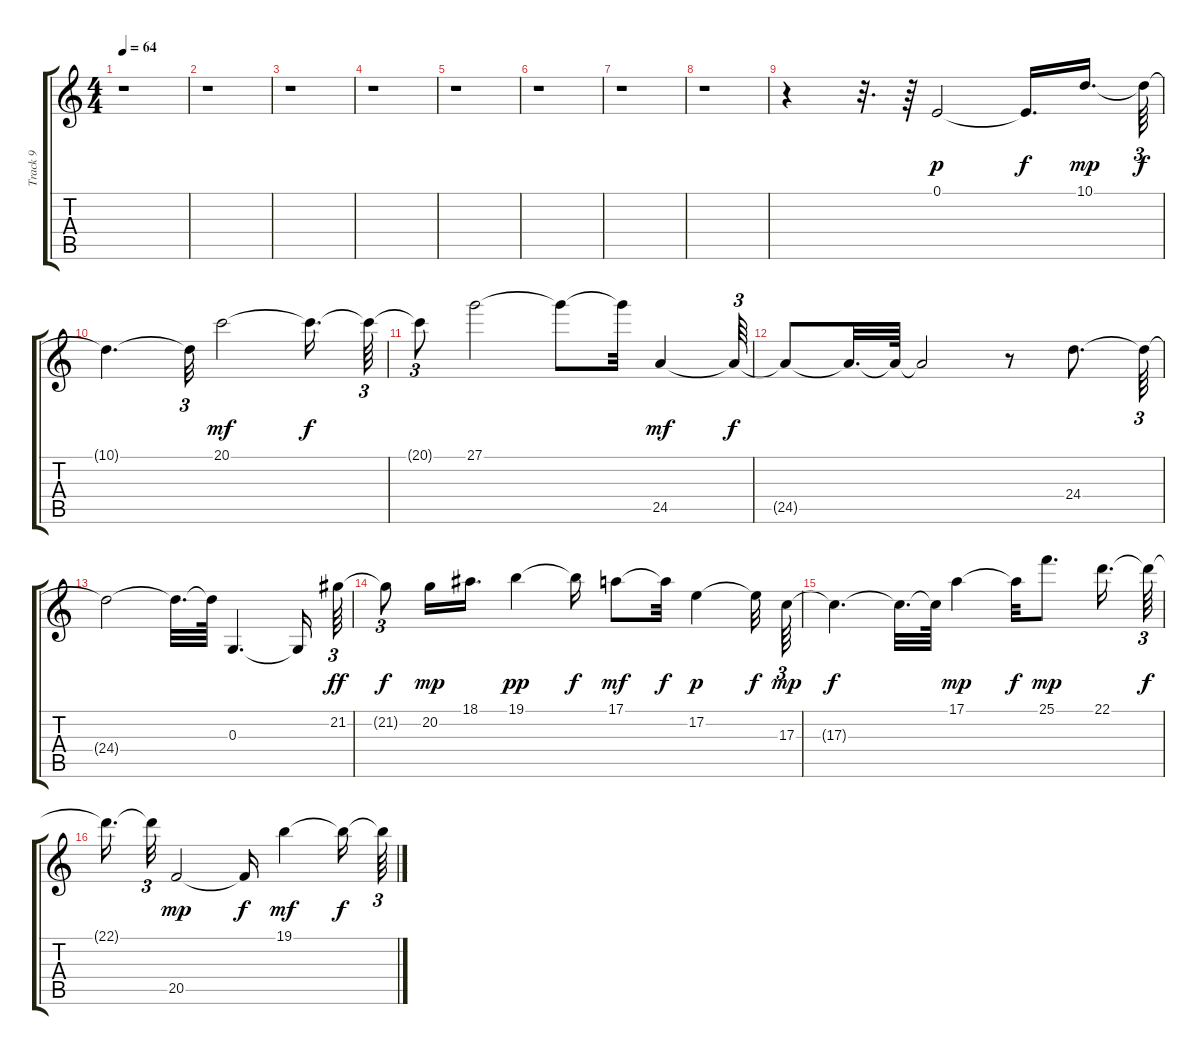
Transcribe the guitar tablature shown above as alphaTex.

\track ("Track 9" "Track 9") {instrument seashore}
\staff {score tabs}
\tuning (E4 B3 G3 D3 A2 E2) {hide}
\ts (4 4)
\tempo 64
\clef g2
\ks c
r.1{dy f} |
r.1 |
r.1 |
r.1 |
r.1 |
r.1 |
r.1 |
r.1 |
r.4 r.32{d} r.64 0.1.2{dy p} 0.1{t}.16{d dy f} 10.1.16{d dy mp} 10.1{t}.64{tu (3 2) dy f} |
10.1{t}.4{d} 10.1{t}.32{tu (3 2)} 20.1.2{dy mf} 20.1{t}.16{d dy f} 20.1{t}.64{tu (3 2)} |
20.1{t}.8{tu (3 2)} 27.1.2 27.1{t}.8 27.1{t}.32 24.5.4{dy mf} 24.5{t}.64{tu (3 2) dy f} |
24.5{t}.8 24.5{t}.32{d} 24.5{t}.64 24.5{t}.2{balance 12} r.8 24.4.8{d} 24.4{t}.64{tu (3 2)} |
24.4{t}.2 24.4{t}.32{d} 24.4{t}.64 0.3.4{d} 0.3{t}.16 21.2.64{tu (3 2) dy ff} |
21.2{t}.8{tu (3 2) dy f} 20.2.16{dy mp} 18.1.16{d} 19.1.4{dy pp} 19.1{t}.16{dy f} 17.1.8{dy mf} 17.1{t}.32{dy f} 17.2.4{dy p} 17.2{t}.32{dy f} 17.3.64{tu (3 2) dy mp} |
17.3{t}.4{d dy f} 17.3{t}.32{d} 17.3{t}.64 17.1.4{dy mp balance 2} 17.1{t}.32{dy f} 25.1.8{d dy mp} 22.1.16{d} 22.1{t}.64{tu (3 2) dy f} |
22.1{t}.16{d} 22.1{t}.32{tu (3 2)} 20.5.2{dy mp} 20.5{t}.16{dy f} 19.1.4{dy mf} 19.1{t}.16{dy f} 19.1{t}.64{tu (3 2)}
